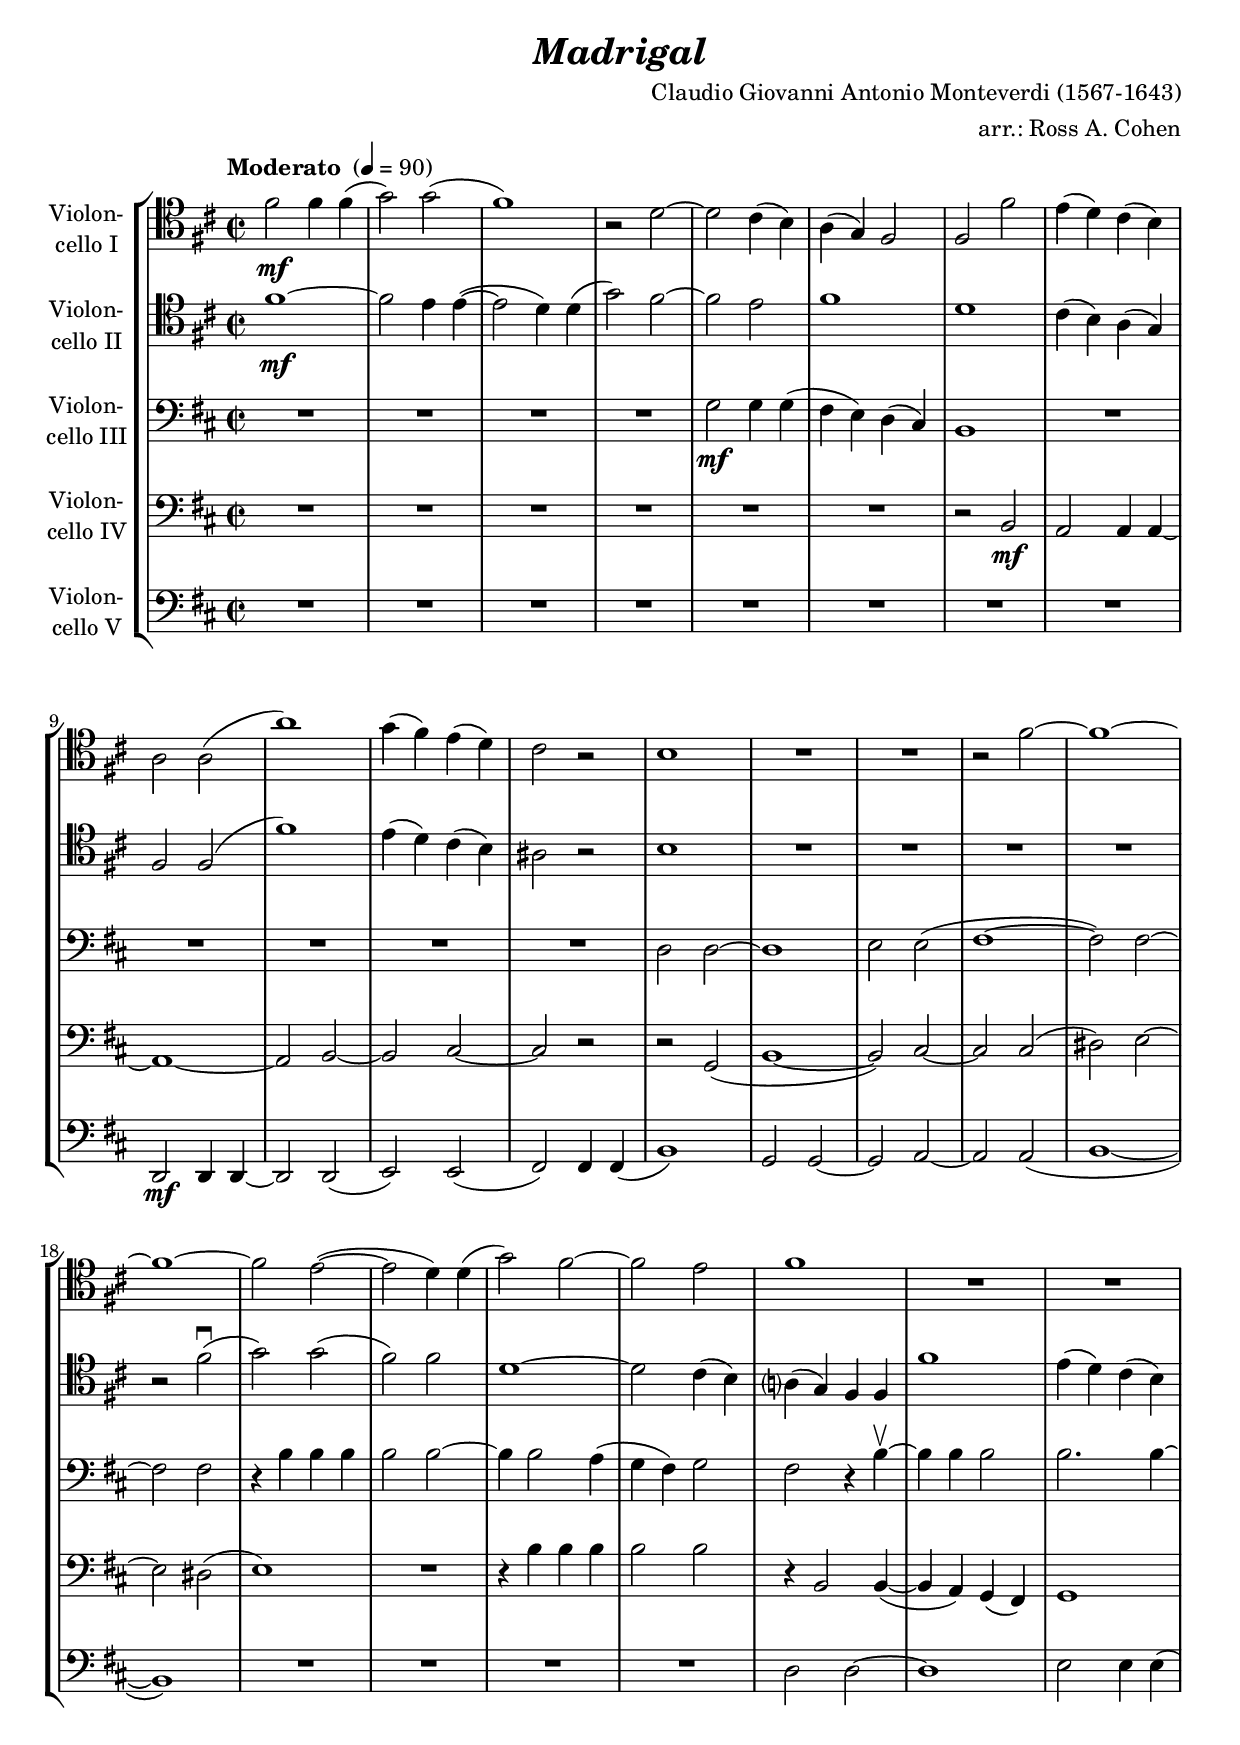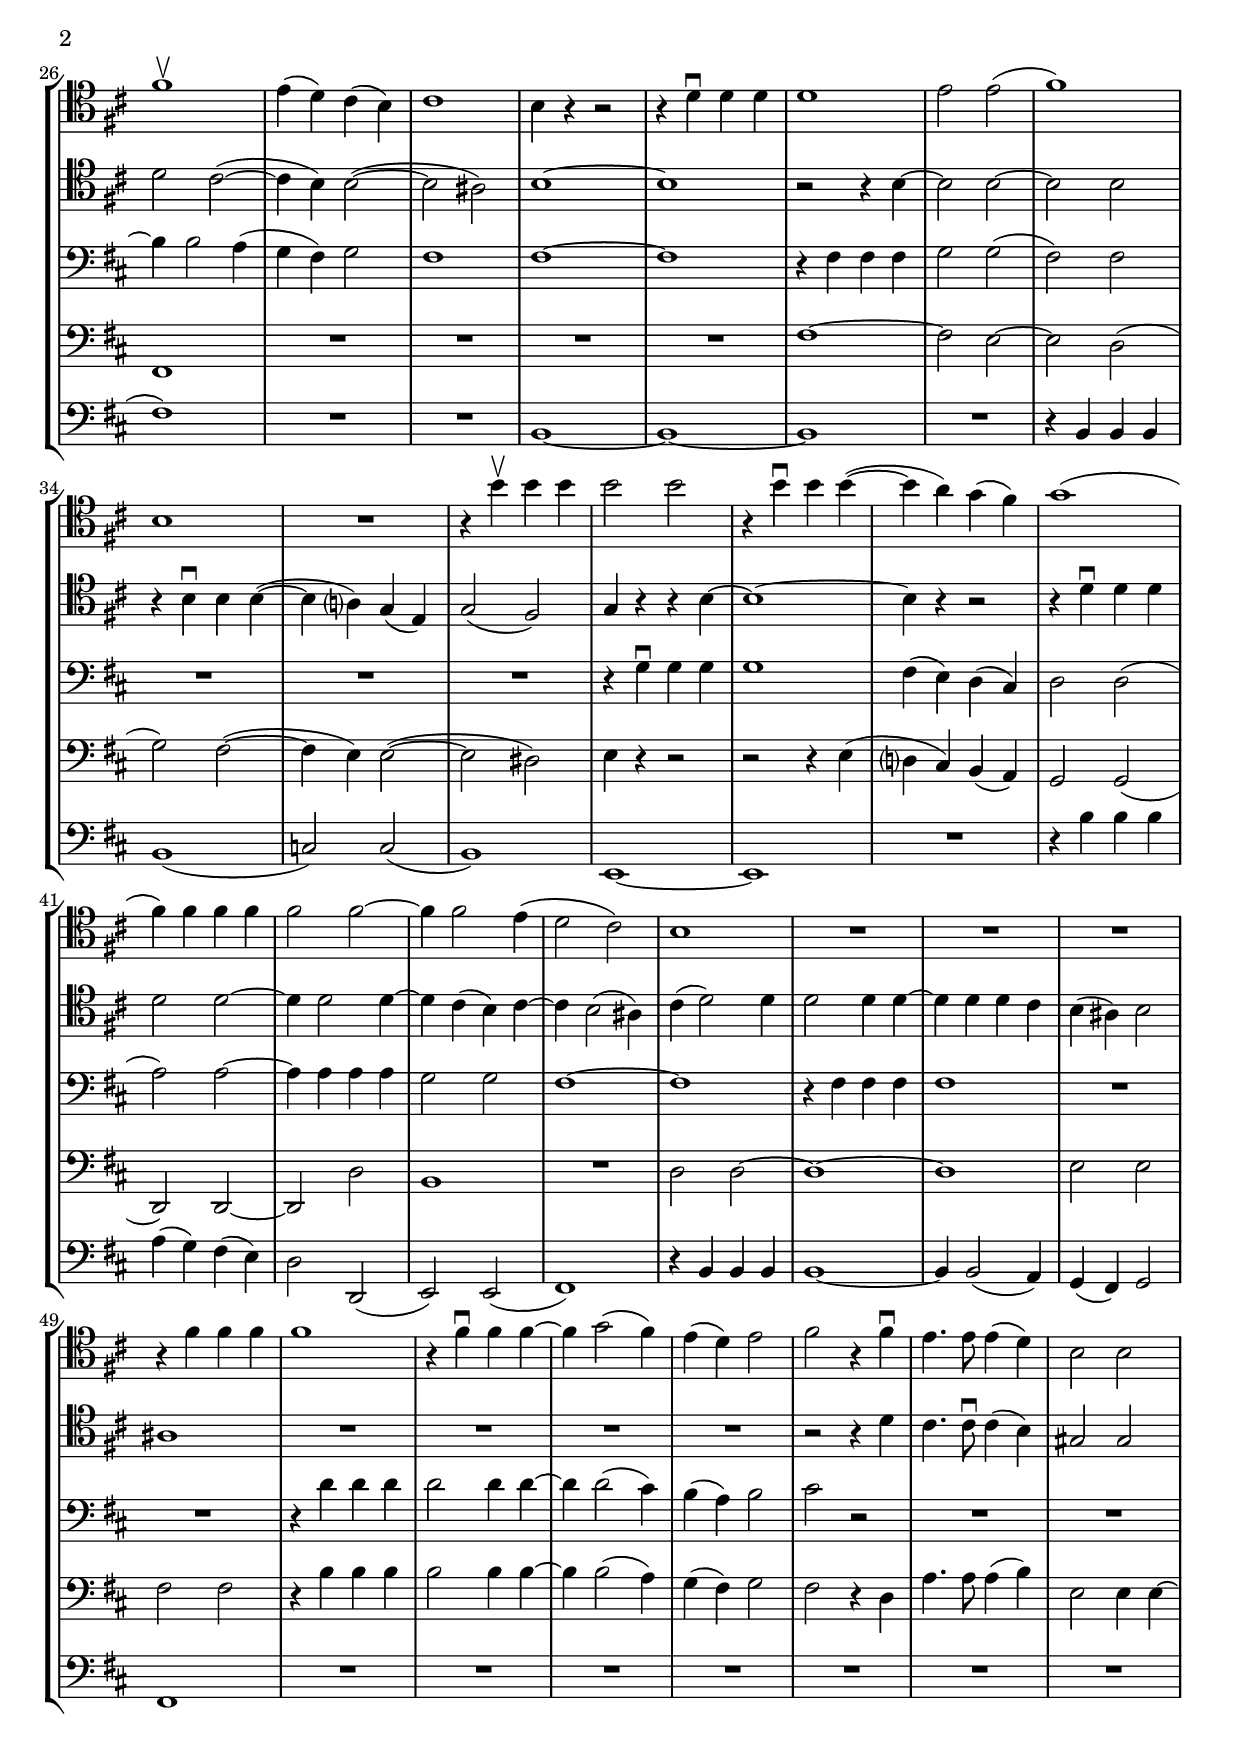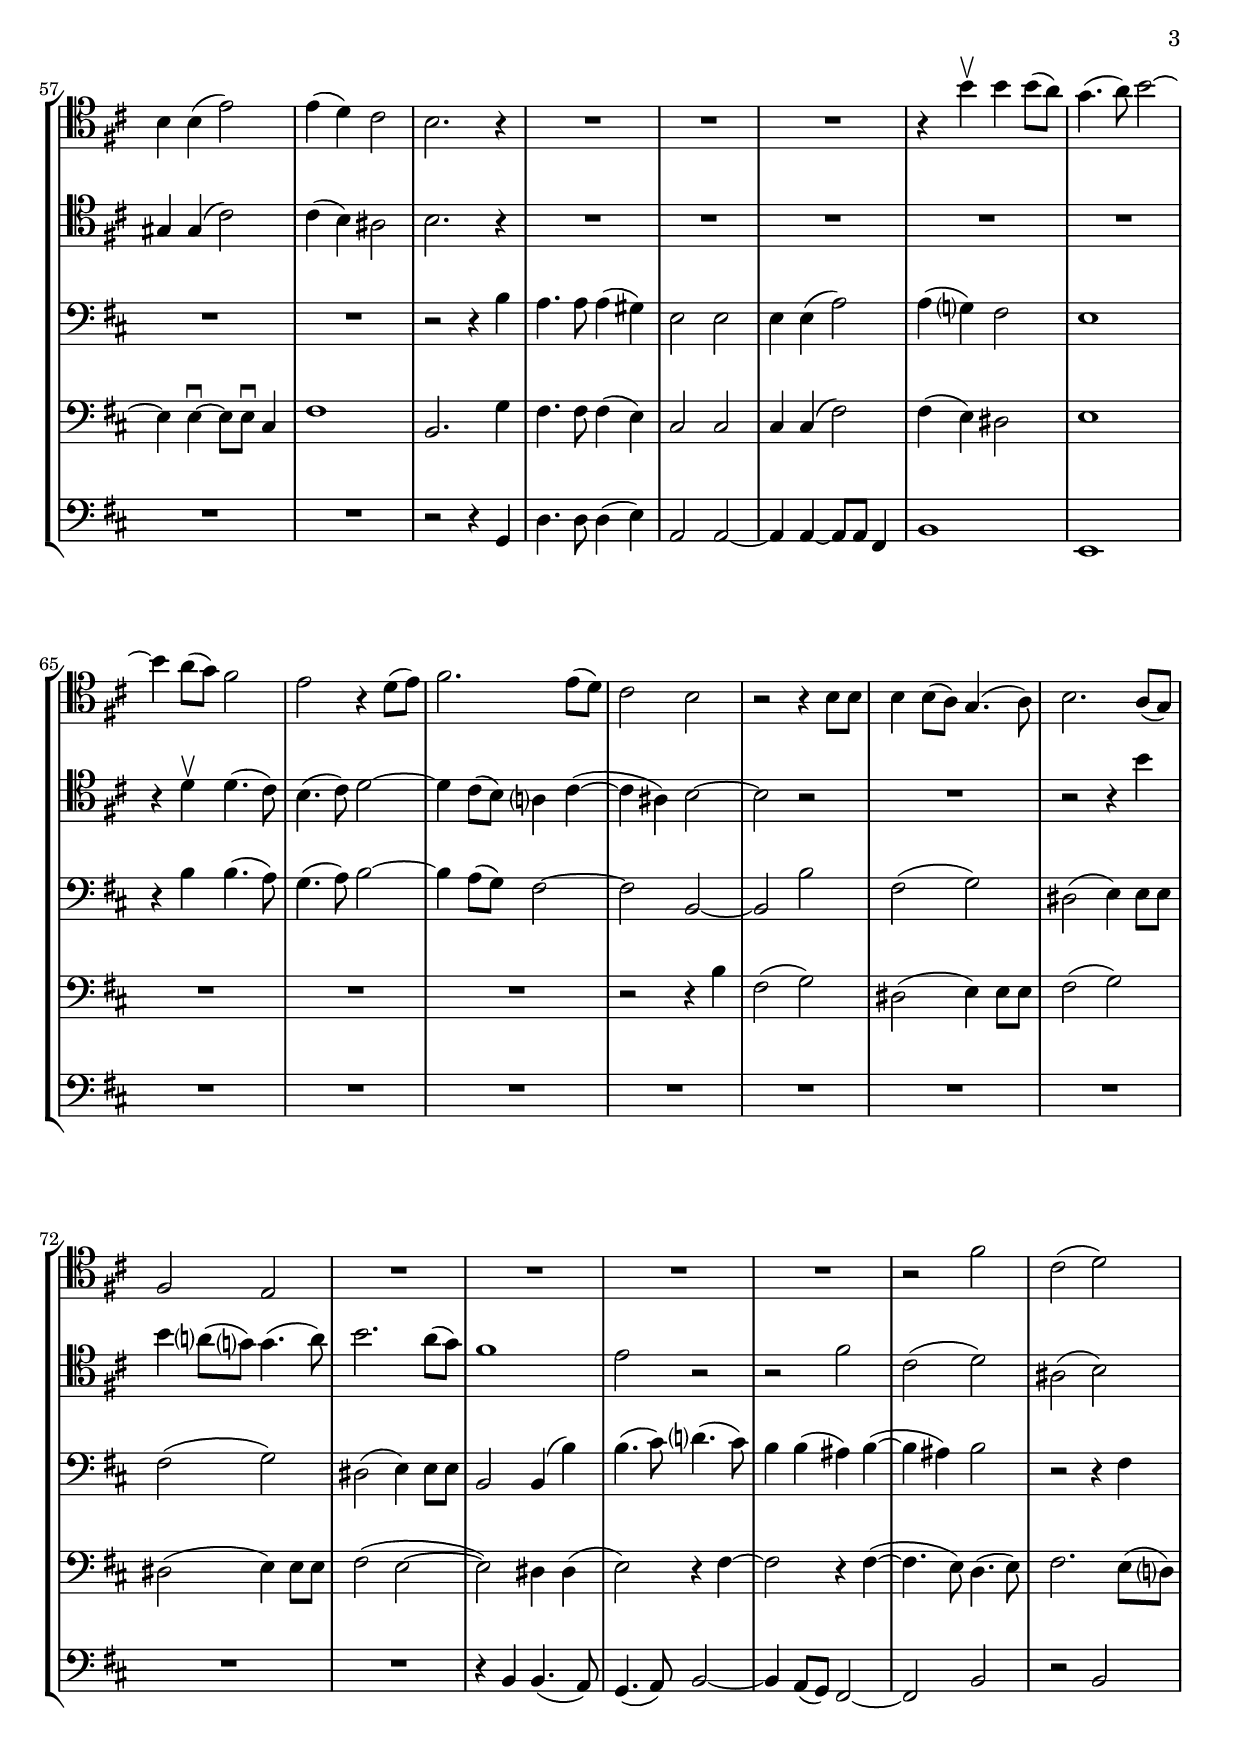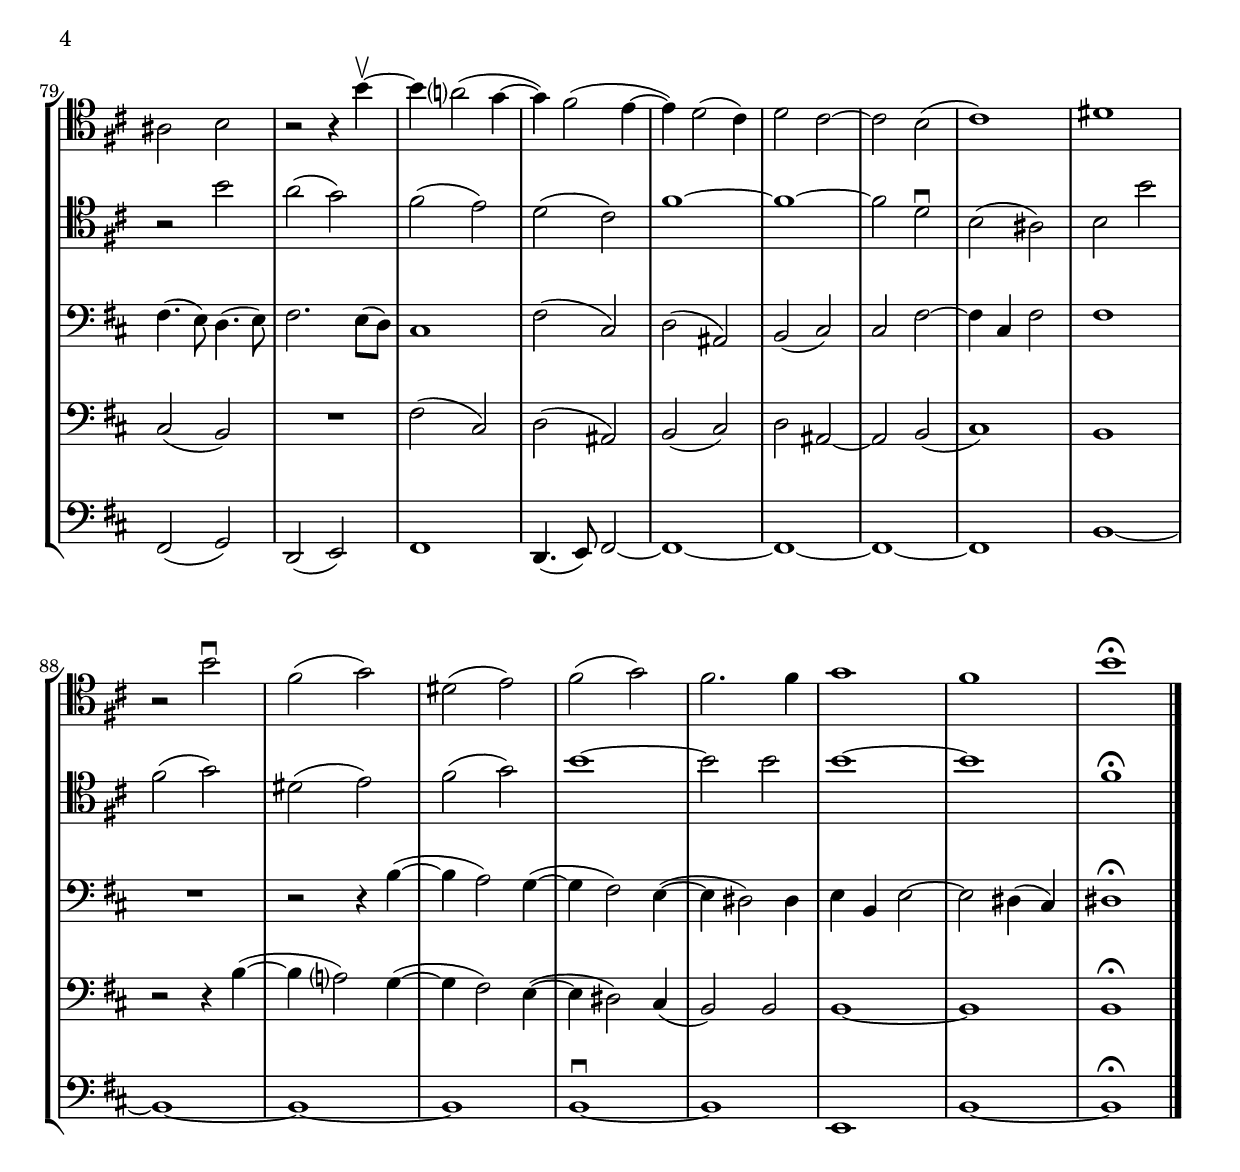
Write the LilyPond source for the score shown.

\version "2.14.2"
\include "deutsch.ly"

#(set-global-staff-size 20)

\header {
  title     = \markup \bold \italic "Madrigal"
  composer  = "Claudio Giovanni Antonio Monteverdi (1567-1643)"
  arranger  = "arr.: Ross A. Cohen"
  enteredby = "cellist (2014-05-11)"
}

voiceconsts = {
 \key a \minor
 \clef "bass"
 %\numericTimeSignature
 \compressFullBarRests
 \time 2/2
 \tempo "Moderato " 4=90
}

mihi = "clarinet"
milo = "bassoon"

va = \relative c' {
   \voiceconsts
   \clef "tenor"

   e2\mf e4 e(
   f2) f(
   e1)
   r2 c~
   c h4( a)
   g( f) e2
   e e'

   d4( c) h( a)
   g2 g(
   g'1)
   f4( e) d( c)
   h2 r
   a1
   R1*2
   r2 e'~

   e1~
   e~
   e2 d(~
   d c4) c(
   f2) e~
   e d
   e1
   R1*2
   e1\upbow

   d4( c) h( a)
   h1
   a4 r r2
   r4 c\downbow c c
   c1
   d2 d(
   e1)
   a,
   R1

   r4 a'\upbow a a
   a2 a
   r4 a\downbow a a(~
   a g) f( e)
   f1(
   e4) e e e
   e2 e~

   e4 e2 d4(
   c2 h)
   a1
   R1*3
   r4 e' e e
   e1
   r4 e\downbow e e~

   e f2( e4)
   d( c) d2
   e r4 e\downbow
   d4. d8 d4( c)
   a2 a
   a4 a( d2)
   d4( c) h2

   a2. r4
   R1*3
   r4 a'\upbow a a8( g)
   f4.( g8) a2~
   a4 g8( f) e2
   d r4 c8( d)

   e2. d8( c)
   h2 a
   r r4 a8 a
   a4 a8( g) f4.( g8)
   a2. g8( f)
   e2 d
   R1*4

   r2 e'
   h( c)
   gis a

   r r4 a'~\upbow
   a g?2( f4~
   f) e2( d4~
   d) c2( h4)
   c2 h~
   h a(
   h1)
   cis

   r2 a'\downbow
   e( f)
   cis( d)
   e( f)
   e2. e4
   f1
   e
   a\fermata \bar "|."
}

vb = \relative c' {
   \voiceconsts
   \clef "tenor"

   e1~\mf
   e2 d4 d(~
   d2 c4) c(
   f2) e~
   e d
   e1
   c
   h4( a) g( f)

   e2 e(
   e'1)
   d4( c) h( a)
   gis2 r
   a1
   R1*4
   r2 e'(\downbow
   f) f(

   e) e
   c1~
   c2 h4( a)
   g?( f) e e
   e'1
   d4( c) h( a)
   c2 h(~
   h4 a) a2(~

   a gis)
   a1~
   a
   r2 r4 a~
   a2 a~
   a a
   r4 a\downbow a a(~
   a g?) f( d)

   f2( e)
   f4 r r a~
   a1~
   a4 r r2
   r4 c\downbow c c
   c2 c~
   c4 c2 c4~

   c h( a) h~
   h a2( gis4)
   h( c2) c4
   c2 c4 c~
   c c c h
   a( gis) a2
   gis1

   R1*4
   r2 r4 c
   h4. h8\downbow h4( a)
   fis2 fis
   fis4 fis( h2)
   h4( a) gis2

   a2. r4
   R1*5
   r4 c\upbow c4.( h8)
   a4.( h8) c2~

   c4 h8( a) g?4 h(~
   h gis) a2~
   a r
   R1
   r2 r4 a'
   a g?8( f?) f4.( g8)

   a2. g8( f)
   e1
   d2 r
   r e
   h( c)
   gis( a)
   r a'
   g( f)

   e( d)
   c( h)
   e1~
   e~
   e2 c\downbow
   a( gis)
   a a'
   e( f)

   cis( d)
   e( f)
   a1~
   a2 a
   a1~
   a
   e\fermata \bar "|."
}

vc = \relative c {
   \voiceconsts

   R1*4
   f2\mf f4 f(
   e d) c( h)
   a1

   R1*5
   c2 c~
   c1
   d2 d(
   e1~
   e2) e~

   e e
   r4 a a a
   a2 a~
   a4 a2 g4(
   f e) f2
   e r4 a~\upbow
   a a a2

   a2. a4~
   a a2 g4(
   f e) f2
   e1
   e~
   e
   r4 e e e
   f2 f(

   e) e
   R1*3
   r4 f\downbow f f
   f1
   e4( d) c( h)
   c2 c(
   g') g~

   g4 g g g
   f2 f
   e1~
   e
   r4 e e e
   e1
   R1*2
   r4 c' c c

   c2 c4 c~
   c c2( h4)
   a( g) a2
   h r
   R1*4
   r2 r4 a
   g4. g8 g4( fis)

   d2 d
   d4 d( g2)
   g4( f?) e2
   d1
   r4 a' a4.( g8)
   f4.( g8) a2~
   a4 g8( f) e2~

   e a,~
   a a'
   e( f)
   cis( d4) d8 d
   e2( f)
   cis( d4) d8 d
   a2 a4( a')

   a4.( h8) c?4.( h8)
   a4 a( gis) a(~
   a gis) a2
   r r4 e
   e4.( d8) c4.( d8)
   e2. d8( c)
   h1

   e2( h)
   c( gis)
   a( h)
   h e~
   e4 h e2
   e1
   R1

   r2 r4 a(~
   a g2) f4(~
   f e2) d4(~
   d cis2) cis4
   d a d2~
   d cis4( h)
   cis1\fermata \bar "|."
}

vd = \relative c {
   \voiceconsts

   R1*6
   r2 a\mf
   g g4 g~
   g1~
   g2 a~

   a h~
   h r
   r f(
   a1~
   a2) h~
   h h(
   cis) d~
   d cis(

   d1)
   R1
   r4 a' a a
   a2 a
   r4 a,2 a4(~
   a g) f( e)
   f1
   e

   R1*4
   e'1~
   e2 d~
   d c(
   f) e(~
   e4 d) d2(~

   d cis)
   d4 r r2
   r r4 d(
   c? h) a( g)
   f2 f(
   c) c~
   c c'

   a1
   R1
   c2 c~
   c1~
   c
   d2 d
   e e
   r4 a a a

   a2 a4 a~
   a a2( g4)
   f( e) f2
   e r4 c
   g'4. g8 g4( a)
   d,2 d4 d~
   d d~\downbow d8 d\downbow h4

   e1
   a,2. f'4
   e4. e8 e4( d)
   h2 h
   h4 h( e2)
   e4( d) cis2
   d1
   R1*3

   r2 r4 a'
   e2( f)
   cis( d4) d8 d
   e2( f)
   cis( d4) d8 d
   e2( d~
   d) cis4 cis(
   d2) r4 e~
   e2 r4 e(~
   e4. d8) c4.( d8)
   e2. d8( c?)
   h2( a)
   R1
   e'2( h)

   c( gis)
   a( h)
   c gis~
   gis a(
   h1)
   a
   r2 r4 a'(~

   a g?2) f4(~
   f e2) d4(~
   d cis2) h4(
   a2) a
   a1~
   a
   a\fermata \bar "|."
}

ve = \relative c, {
   \voiceconsts

   R1*8
   c2\mf c4 c~

   c2 c(
   d) d(
   e) e4 e(
   a1)
   f2 f~
   f g~
   g g(
   a1~

   a)
   R1*4
   c2 c~
   c1
   d2 d4 d(
   e1)
   R1*2
   a,1~
   a~

   a
   R1
   r4 a a a
   a1(
   b2) b(
   a1)
   d,~
   d
   R1

   r4 a'' a a
   g( f) e( d)
   c2 c,(
   d) d(
   e1)
   r4 a a a
   a1~
   a4 a2( g4)

   f( e) f2
   e1
   R1*9
   r2 r4 f
   c'4. c8 c4( d)
   g,2 g~
   g4 g~ g8 g e4

   a1 d,
   R1*9
   r4 a' a4.( g8)
   f4.( g8) a2~
   a4 g8( f) e2~
   e a
   r a
   e( f)

   c( d)
   e1
   c4.( d8) e2~
   e1~
   e~
   e~
   e

   a~
   a~
   a~
   a
   a~\downbow
   a
   d,
   a'~
   a\fermata \bar "|."
}


music = \new StaffGroup <<
      \new Staff {
        \set Staff.midiInstrument = \mihi
        \set Staff.instrumentName = \markup \center-column { "Violon-" "cello I" }
        \transpose a h { \va }
      }

      \new Staff {
        \set Staff.midiInstrument = \mihi
        \set Staff.instrumentName = \markup \center-column { "Violon-" "cello II" }
        \transpose a h { \vb }
      }

      \new Staff {
        \set Staff.midiInstrument = \milo
        \set Staff.instrumentName = \markup \center-column { "Violon-" "cello III" }
        \transpose a h { \vc }
      }

      \new Staff {
        \set Staff.midiInstrument = \milo
        \set Staff.instrumentName = \markup \center-column { "Violon-" "cello IV" }
        \transpose a h { \vd }
      }

      \new Staff {
        \set Staff.midiInstrument = \milo
        \set Staff.instrumentName = \markup \center-column { "Violon-" "cello V" }
        \transpose a h { \ve }
      }
>>

\book {
  \score {
   \music
    \layout {}
  }

  \score {
    \unfoldRepeats \music

    \midi {
      \context {
        \Score
      }
    }
  }
}
